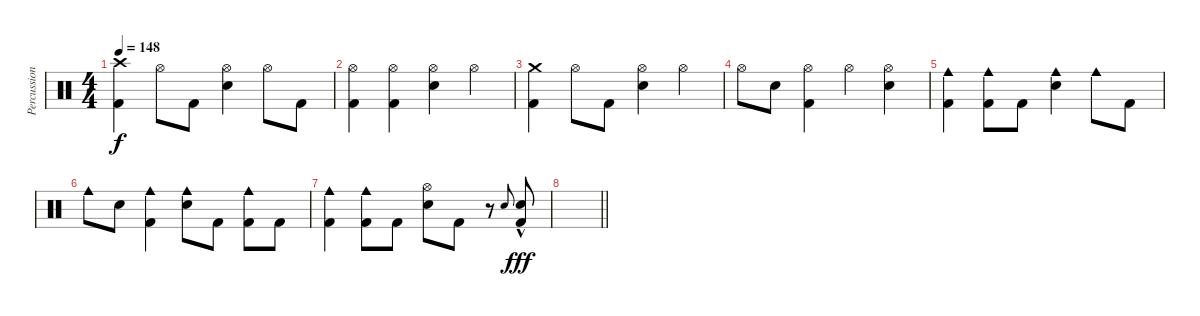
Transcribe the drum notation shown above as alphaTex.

\track ("Percussion" "Percussion") {instrument percussion}
\staff {score}
\articulation defaults
\ts (4 4)
\tempo 148
\clef neutral
\ks c
("Crash high (hit)" "Kick (hit) 2").4{dy f} "Hi-Hat (open)".8 "Kick (hit) 2".8 ("Hi-Hat (open)" "Electric Snare (hit)").4 "Hi-Hat (open)".8 "Kick (hit) 2".8 |
("Hi-Hat (open)" "Kick (hit) 2").4 ("Hi-Hat (open)" "Kick (hit) 2").4 ("Hi-Hat (open)" "Electric Snare (hit)").4 "Hi-Hat (open)".4 |
("Crash medium (hit)" "Kick (hit) 2").4 "Hi-Hat (open)".8 "Kick (hit) 2".8 ("Hi-Hat (open)" "Electric Snare (hit)").4 "Hi-Hat (open)".4 |
"Hi-Hat (open)".8 "Electric Snare (hit)".8 ("Hi-Hat (open)" "Kick (hit) 2").4 "Hi-Hat (open)".4 ("Hi-Hat (open)" "Electric Snare (hit)").4 |
("Cowbell medium (hit)" "Kick (hit) 2").4 ("Cowbell medium (hit)" "Kick (hit) 2").8 "Kick (hit) 2".8 ("Cowbell medium (hit)" "Electric Snare (hit)").4 "Cowbell medium (hit)".8 "Kick (hit) 2".8 |
"Cowbell medium (hit)".8 "Electric Snare (hit)".8 ("Cowbell medium (hit)" "Kick (hit) 2").4 ("Cowbell medium (hit)" "Electric Snare (hit)").8 "Kick (hit) 2".8 ("Cowbell medium (hit)" "Kick (hit) 2").8 "Kick (hit) 2".8 |
("Cowbell medium (hit)" "Kick (hit) 2").4 ("Cowbell medium (hit)" "Kick (hit) 2").8 "Kick (hit) 2".8 ("Hi-Hat (open)" "Electric Snare (hit)").8 "Kick (hit) 2".8 r.8 "Electric Snare (hit)".8{gr onbeat} ("Electric Snare (hit)"{hac} "Kick (hit) 2"{hac}).8{dy fff} |
\barLineRight lightlight
